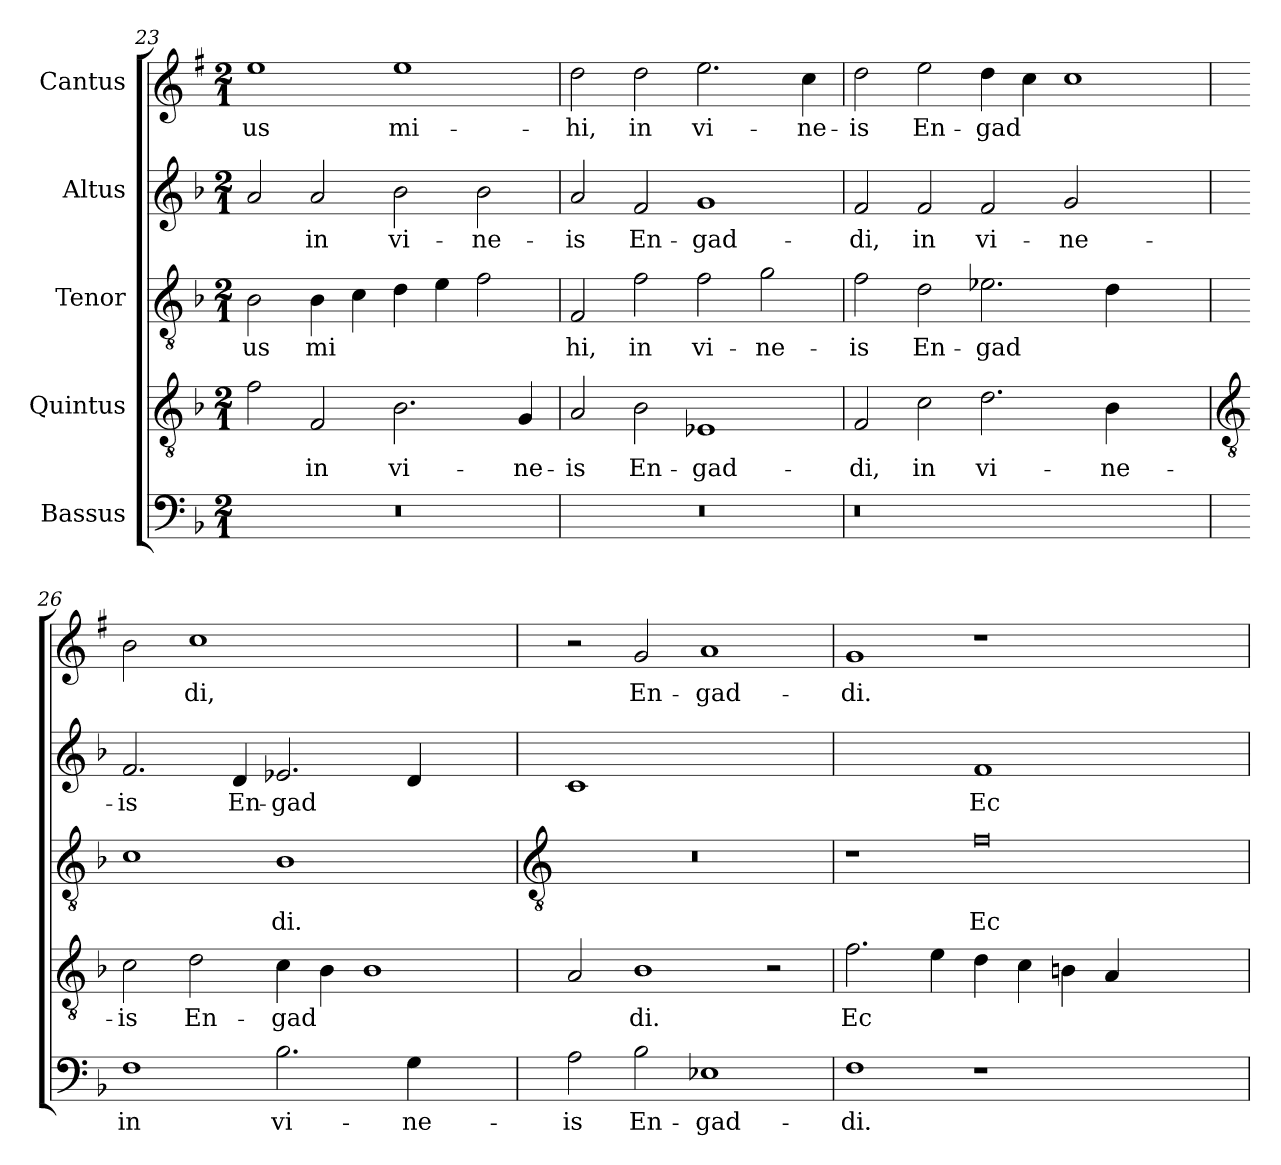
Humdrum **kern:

**kern	**text	**kern	**text	**kern	**text	**kern	**text	**kern	**text
*part5	*part5	*part4	*part4	*part3	*part3	*part2	*part2	*part1	*part1
*staff5	*staff5	*staff4	*staff4	*staff3	*staff3	*staff2	*staff2	*staff1	*staff1
*I"Bassus	*	*I"Quintus	*	*I"Tenor	*	*I"Altus	*	*I"Cantus	*
*clefF4	*	*clefGv2	*	*clefGv2	*	*clefG2	*	*clefG2	*
*	*	*	*	*	*	*	*	*ITrd1c2	*
*k[b-]	*	*k[b-]	*	*k[b-]	*	*k[b-]	*	*k[b-]	*
*F:	*	*F:	*	*F:	*	*F:	*	*F:	*
*M2/1	*	*M2/1	*	*M2/1	*	*M2/1	*	*M2/1	*
=23	=23	=23	=23	=23	=23	=23	=23	=23	=23
!	!	!	!	!	!LO:LY:b	!	!	!	!LO:LY:b
0r	.	2f	.	2B-	-us	2a	.	1dd	-us
!	!	!	!LO:LY:b	!	!LO:LY:b	!	!LO:LY:b	!	!
.	.	2F	in	4B-	mi	2a	in	.	.
.	.	.	.	4c	.	.	.	.	.
!	!	!	!LO:LY:b	!	!	!	!LO:LY:b	!	!LO:LY:b
.	.	2.B-	vi-	4d	.	2b-	vi-	1dd	mi-
.	.	.	.	4e	.	.	.	.	.
!	!	!	!	!	!	!	!LO:LY:b	!	!
.	.	.	.	2f	.	2b-	-ne-	.	.
!	!	!	!LO:LY:b	!	!	!	!	!	!
.	.	4G	-ne-	.	.	.	.	.	.
=24	=24	=24	=24	=24	=24	=24	=24	=24	=24
!	!	!	!LO:LY:b	!	!LO:LY:b	!	!LO:LY:b	!	!LO:LY:b
0r	.	2A	-is	2F	hi,	2a	-is	2cc	-hi,
!	!	!	!LO:LY:b	!	!LO:LY:b	!	!LO:LY:b	!	!LO:LY:b
.	.	2B-	En-	2f	in	2f	En-	2cc	in
!	!	!	!LO:LY:b	!	!LO:LY:b	!	!LO:LY:b	!	!LO:LY:b
.	.	1E-X	-gad-	2f	vi-	1g	-gad-	2.dd	vi-
!	!	!	!	!	!LO:LY:b	!	!	!	!
.	.	.	.	2g	-ne-	.	.	.	.
!	!	!	!	!	!	!	!	!	!LO:LY:b
.	.	.	.	.	.	.	.	4b-	-ne-
=25	=25	=25	=25	=25	=25	=25	=25	=25	=25
!	!	!	!LO:LY:b	!	!LO:LY:b	!	!LO:LY:b	!	!LO:LY:b
0r	.	2F	-di,	2f	-is	2f	-di,	2cc	-is
!	!	!	!LO:LY:b	!	!LO:LY:b	!	!LO:LY:b	!	!LO:LY:b
.	.	2c	in	2d	En-	2f	in	2dd	En-
!	!	!	!LO:LY:b	!	!LO:LY:b	!	!LO:LY:b	!	!LO:LY:b
.	.	2.d	vi-	2.e-X	-gad	2f	vi-	4cc	-gad
.	.	.	.	.	.	.	.	4b-	.
!	!	!	!	!	!	!	!LO:LY:b	!	!
.	.	.	.	.	.	2g	-ne-	1b-	.
!	!	!	!LO:LY:b	!	!	!	!	!	!
.	.	4B-	-ne-	4d	.	.	.	.	.
2ryy	.	2ryy	.	2ryy	.	2ryy	.	.	.
!!LO:LB:g=z
=26	=26	=26	=26	=26	=26	=26	=26	=26	=26
*	*	*clefGv2	*	*	*	*	*	*	*
!	!LO:LY:b	!	!LO:LY:b	!	!	!	!LO:LY:b	!	!
1F	in	2c	-is	1c	.	2.f	-is	2a	.
!	!	!	!LO:LY:b	!	!	!	!	!	!LO:LY:b
.	.	2d	En-	.	.	.	.	1b-	di,
!	!	!	!	!	!	!	!LO:LY:b	!	!
.	.	.	.	.	.	4d	En-	.	.
!	!LO:LY:b	!	!LO:LY:b	!	!LO:LY:b	!	!LO:LY:b	!	!
2.B-	vi-	4c	-gad	1B-	di.	2.e-X	-gad	.	.
.	.	4B-	.	.	.	.	.	.	.
.	.	1B-	.	.	.	.	.	1ryy	.
!	!LO:LY:b	!	!	!	!	!	!	!	!
4G	-ne-	.	.	.	.	4d	.	.	.
2ryy	.	.	.	2ryy	.	2ryy	.	.	.
!!LO:LB:g=z
=27	=27	=27	=27	=27	=27	=27	=27	=27	=27
*	*	*	*	*clefGv2	*	*	*	*	*
!	!LO:LY:b	!	!	!	!	!	!	!	!
2A	-is	2A	.	0r	.	1c	.	2r	.
!	!LO:LY:b	!	!LO:LY:b	!	!	!	!	!	!LO:LY:b
2B-	En-	1B-	di.	.	.	.	.	2f	En-
!	!LO:LY:b	!	!	!	!	!	!LO:LY:b	!	!LO:LY:b
1E-X	-gad-	.	.	.	.	[1dyy	di.	1g	-gad-
.	.	2r	.	.	.	.	.	.	.
=28	=28	=28	=28	=28	=28	=28	=28	=28	=28
!	!LO:LY:b	!	!LO:LY:b	!	!	!	!	!	!LO:LY:b
1F	-di.	2.f	Ec	1r	.	2.dyy_	.	1f	-di.
.	.	4e	.	.	.	4dyy]	.	.	.
!	!	!	!	!	!LO:LY:b	!	!LO:LY:b	!	!
1r	.	4d	.	0f	Ec	1f	Ec	1r	.
.	.	4c	.	.	.	.	.	.	.
.	.	4Bn	.	.	.	.	.	.	.
.	.	4A	.	.	.	.	.	.	.
1ryy	.	1ryy	.	.	.	1ryy	.	1ryy	.
=	=	=	=	=	=	=	=	=	=
*-	*-	*-	*-	*-	*-	*-	*-	*-	*-
